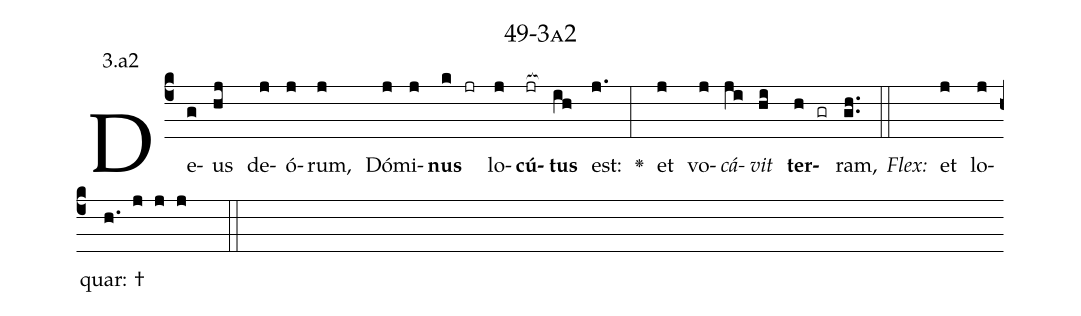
name: 49-3a2;
annotation: 3.a2;
%%
(c4)De(g)us(hj) de(j)ó(j)rum,(j) Dó(j)mi(j)<b>nus</b>(k jr) lo(j)<b>cú</b>(jr[ocb:1{])<b>tus</b>(ih[ocb:0}]) est:(j.) <v>\greheightstar</v>(:) et(j) vo(j)<i>cá</i>(ji)<i>vit</i>(hi) <b>ter</b>(h gr)ram,(gh..) (::)
<i>Flex:</i>()  et(j) lo(j)quar: †(h. j j j  ::)

%E(j) u(j) o(ji) u(hi) a(h) e.(gh..) (::)
